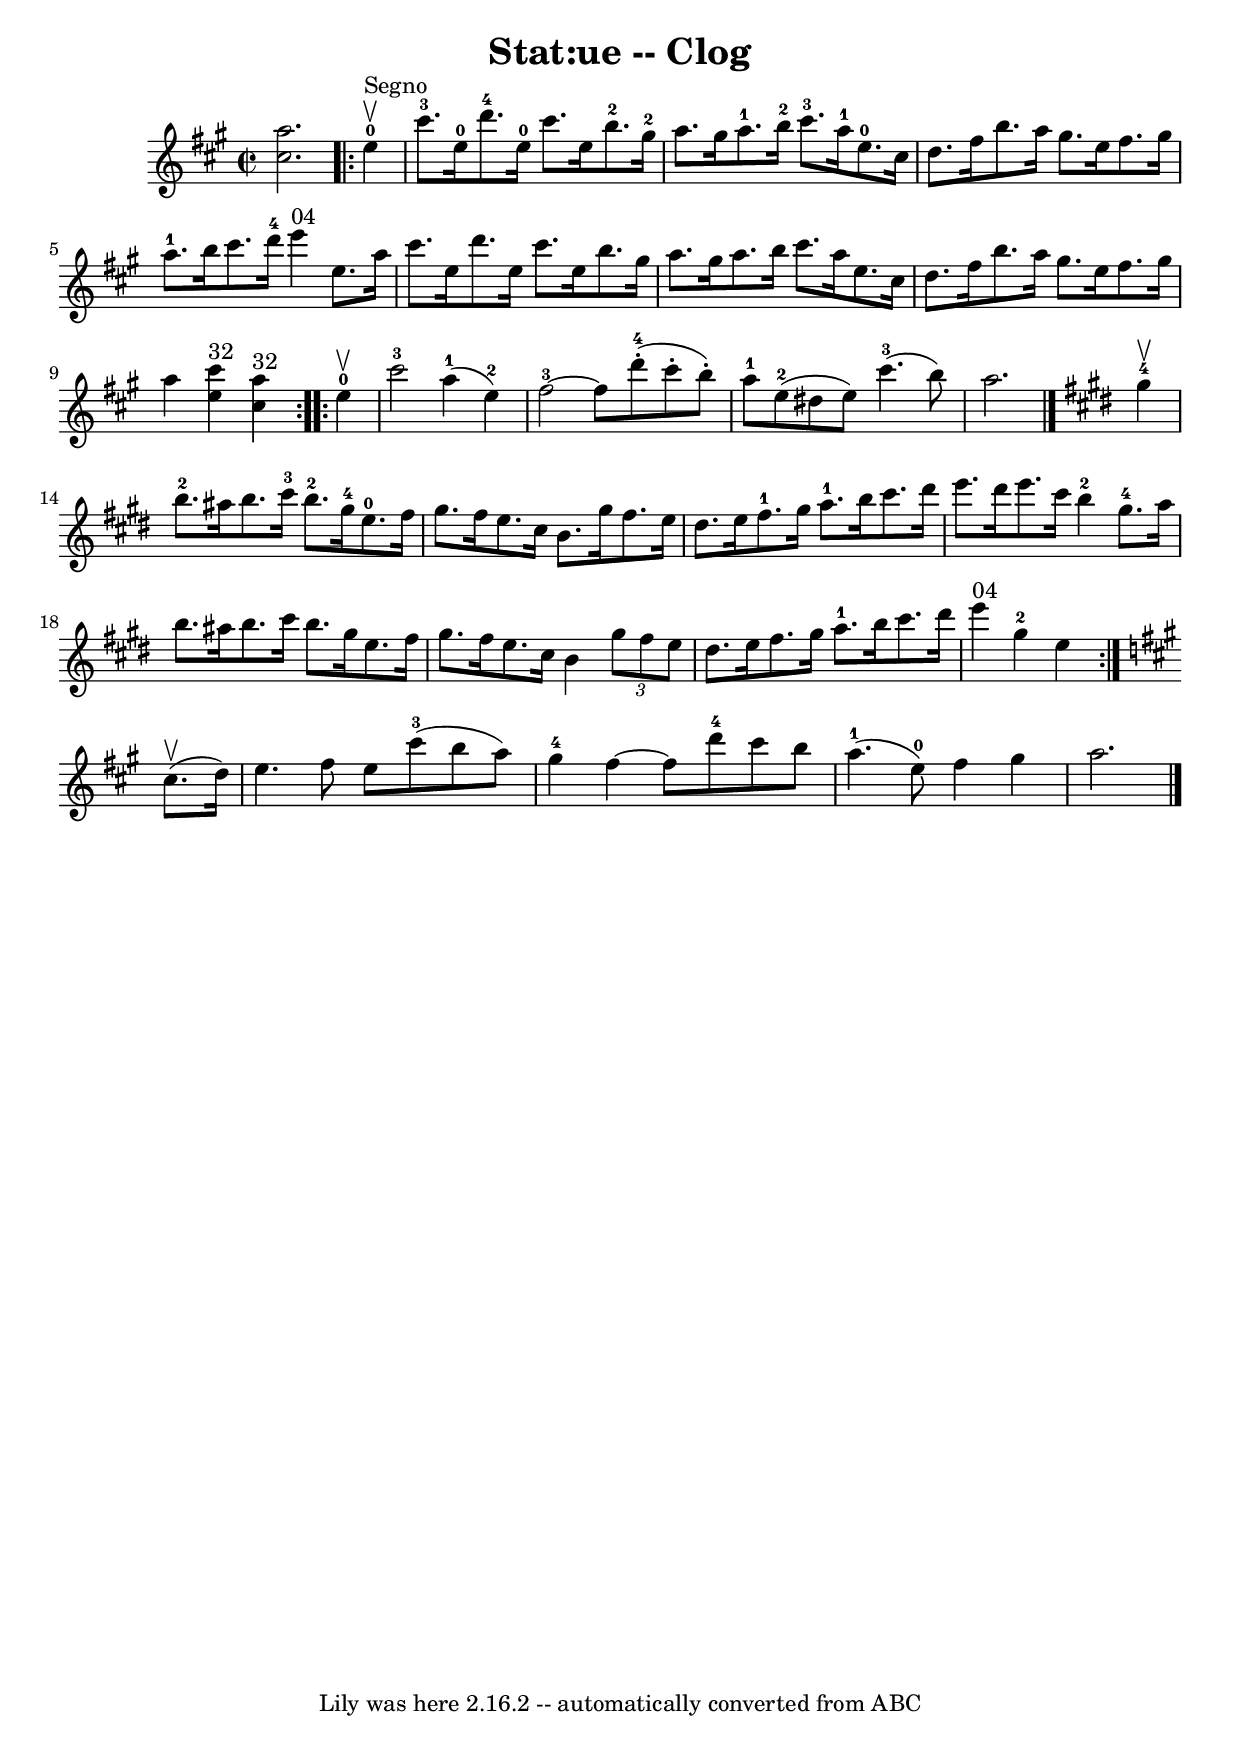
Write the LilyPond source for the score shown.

\version "2.7.40"
\include "Mammoth.ily"
\header {
	%% book = "Ryan's Mammoth Collection"
	crossRefNumber = "1"
	footnotes = "\\\\155 919"
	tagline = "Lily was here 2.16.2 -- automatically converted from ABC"
	title = "Stat:ue -- Clog"
}
voicedefault =  {
\set Score.defaultBarType = "empty"

\override Staff.TimeSignature #'style = #'C
 \time 2/2 \key a \major << cis''2. a''2.   >>   |
     
\repeat volta 2 { e''4-0^"Segno"^\upbow |
 cis'''8.-3   
e''16-0 d'''8.-4 e''16-0 cis'''8. e''16 b''8.-2   
gis''16-2   |
 a''8. gis''16 a''8.-1 b''16-2     
cis'''8.-3 a''16-1 e''8.-0 cis''16    |
 d''8.    
fis''16 b''8. a''16 gis''8. e''16 fis''8. gis''16    |
 
 a''8.-1 b''16 cis'''8. d'''16-4 e'''4^"04" e''8.    
a''16    |
 cis'''8. e''16 d'''8. e''16 cis'''8. e''16 
 b''8. gis''16    |
 a''8. gis''16 a''8. b''16    
cis'''8. a''16 e''8. cis''16    |
 d''8. fis''16 b''8. 
 a''16 gis''8. e''16 fis''8. gis''16    |
 a''4    <<   
e''4^"32" cis'''4   >>   << cis''4^"32" a''4   >> }     
\repeat volta 2 { e''4-0^\upbow |
 cis'''2-3 a''4-1(
 e''4-2)   |
 fis''2-3  ~ fis''8 d'''8-4(-.   
cis'''8 -. b''8 -.)   |
 a''8-1 e''8-2(dis''8    
e''8) cis'''4.-3(b''8)   |
 a''2.    \bar "|."   
\key e \major gis''4-4^\upbow |
 b''8.-2 ais''16    
b''8. cis'''16-3 b''8.-2 gis''16-4 e''8.-0 fis''16    
|
 gis''8. fis''16 e''8. cis''16 b'8. gis''16 fis''8. 
 e''16    |
 dis''8. e''16 fis''8.-1 gis''16 a''8. 
-1 b''16 cis'''8. dis'''16    |
 e'''8. dis'''16 e'''8. 
 cis'''16 b''4-2 gis''8.-4 a''16    |
 b''8.    
ais''16 b''8. cis'''16 b''8. gis''16 e''8. fis''16    
|
 gis''8. fis''16 e''8. cis''16 b'4    \times 2/3 {   
gis''8 fis''8 e''8  }   |
 dis''8. e''16 fis''8.    
gis''16 a''8.-1 b''16 cis'''8. dis'''16    |
 e'''4 
^"04" gis''4-2 e''4    }   \key a \major cis''8.^\upbow(d''16  
-) |
 e''4. fis''8 e''8 cis'''8-3(b''8 a''8)   
|
 gis''4-4 fis''4   ~ fis''8 d'''8-4 cis'''8 b''8 
   |
 a''4.-1(e''8-0) fis''4 gis''4    |
   
a''2.      \bar "|."   
}

\score{
    <<

	\context Staff="default"
	{
	    \voicedefault 
	}

    >>
	\layout {
	}
	\midi {}
}
